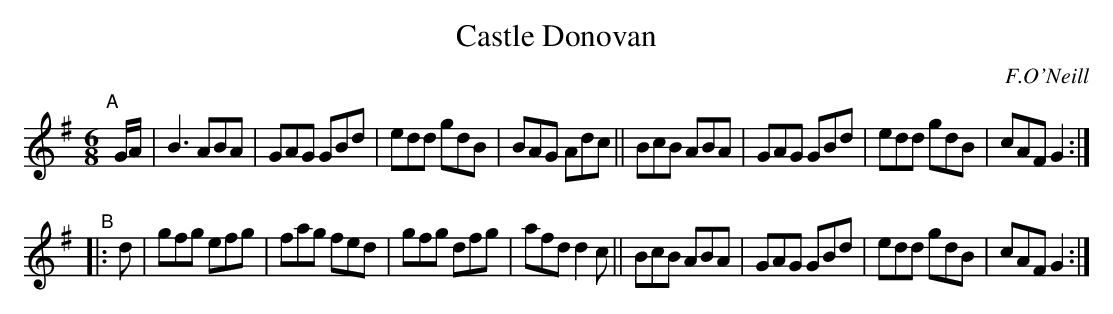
X:1
T: Castle Donovan
O: F.O'Neill
M: 6/8
L: 1/8
K: G
"^A"[|] G/A/ |\
B3 ABA | GAG GBd | edd gdB | BAG Adc ||\
BcB ABA | GAG GBd | edd gdB | cAF G2 :|
"^B"|: d |\
gfg efg | fag fed | gfg dfg | afd d2c ||\
BcB ABA | GAG GBd | edd gdB | cAF G2 :|
